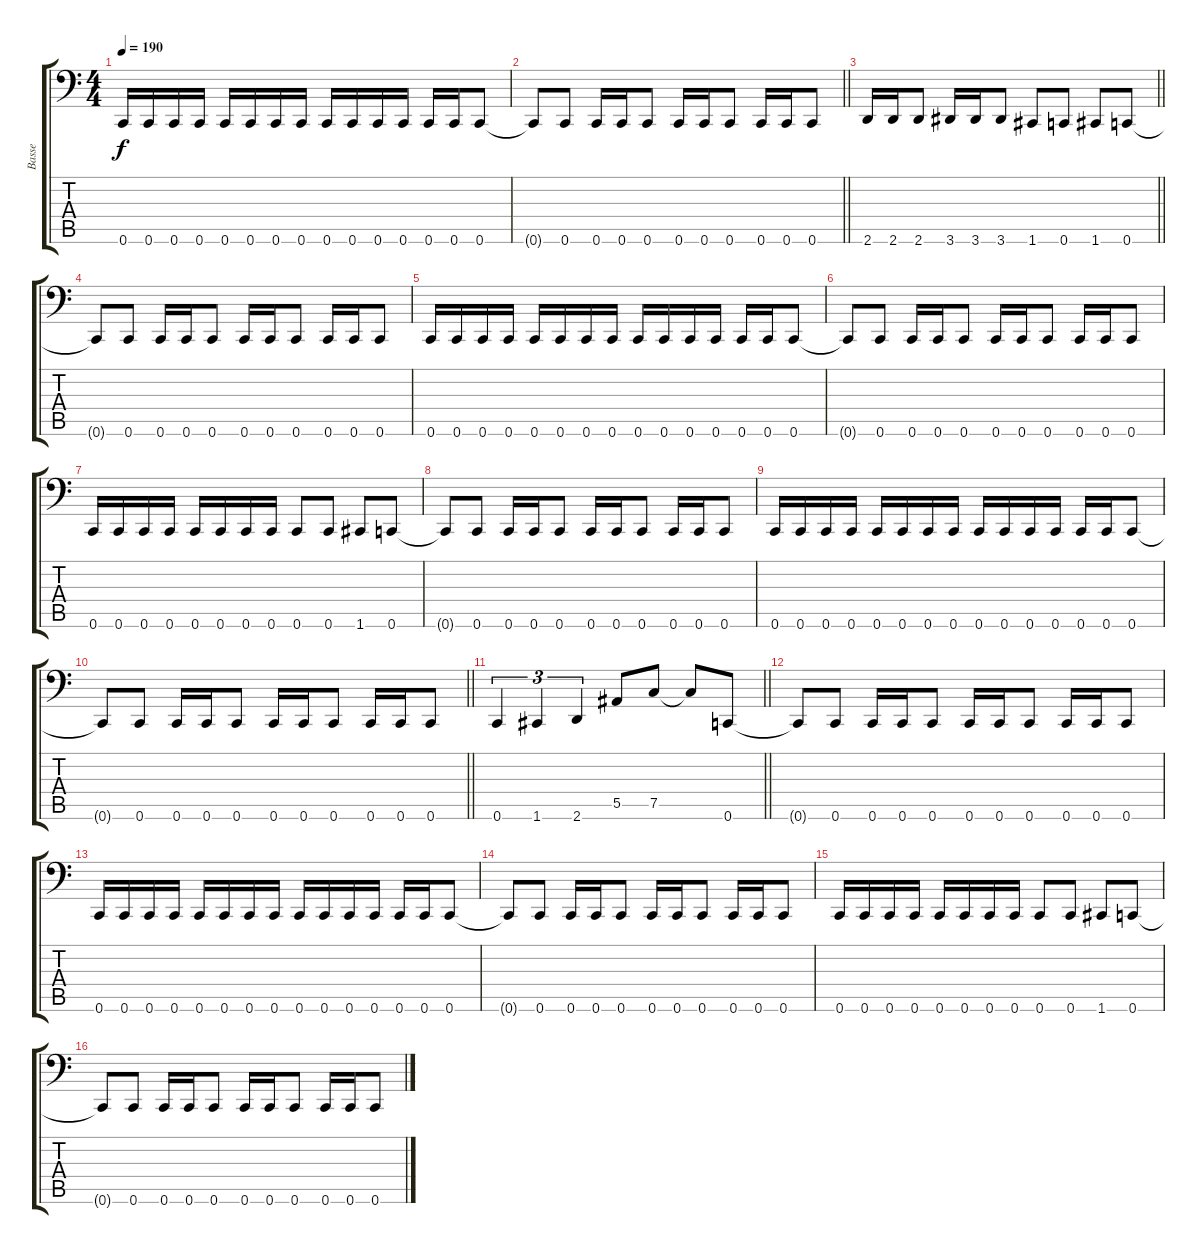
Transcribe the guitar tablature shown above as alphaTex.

\track ("Basse" "Basse") {instrument electricbasspick}
\staff {score tabs}
\tuning (C3 G2 Eb2 Bb1 F1 C1) {hide}
\ts (4 4)
\tempo 190
\clef f4
\ks c
0.6.16{dy f} 0.6.16 0.6.16 0.6.16 0.6.16 0.6.16 0.6.16 0.6.16 0.6.16 0.6.16 0.6.16 0.6.16 0.6.16 0.6.16 0.6.8 |
\barLineRight lightlight
0.6{t}.8 0.6.8 0.6.16 0.6.16 0.6.8 0.6.16 0.6.16 0.6.8 0.6.16 0.6.16 0.6.8 |
\barLineRight lightlight
2.6.16 2.6.16 2.6.8 3.6.16 3.6.16 3.6.8 1.6.8 0.6.8 1.6.8 0.6.8 |
0.6{t}.8 0.6.8 0.6.16 0.6.16 0.6.8 0.6.16 0.6.16 0.6.8 0.6.16 0.6.16 0.6.8 |
0.6.16 0.6.16 0.6.16 0.6.16 0.6.16 0.6.16 0.6.16 0.6.16 0.6.16 0.6.16 0.6.16 0.6.16 0.6.16 0.6.16 0.6.8 |
0.6{t}.8 0.6.8 0.6.16 0.6.16 0.6.8 0.6.16 0.6.16 0.6.8 0.6.16 0.6.16 0.6.8 |
0.6.16 0.6.16 0.6.16 0.6.16 0.6.16 0.6.16 0.6.16 0.6.16 0.6.8 0.6.8 1.6.8 0.6.8 |
0.6{t}.8 0.6.8 0.6.16 0.6.16 0.6.8 0.6.16 0.6.16 0.6.8 0.6.16 0.6.16 0.6.8 |
0.6.16 0.6.16 0.6.16 0.6.16 0.6.16 0.6.16 0.6.16 0.6.16 0.6.16 0.6.16 0.6.16 0.6.16 0.6.16 0.6.16 0.6.8 |
\barLineRight lightlight
0.6{t}.8 0.6.8 0.6.16 0.6.16 0.6.8 0.6.16 0.6.16 0.6.8 0.6.16 0.6.16 0.6.8 |
\barLineRight lightlight
0.6.4{tu (3 2)} 1.6.4{tu (3 2)} 2.6.4{tu (3 2)} 5.5.8 7.5.8 7.5{t}.8 0.6.8 |
0.6{t}.8 0.6.8 0.6.16 0.6.16 0.6.8 0.6.16 0.6.16 0.6.8 0.6.16 0.6.16 0.6.8 |
0.6.16 0.6.16 0.6.16 0.6.16 0.6.16 0.6.16 0.6.16 0.6.16 0.6.16 0.6.16 0.6.16 0.6.16 0.6.16 0.6.16 0.6.8 |
0.6{t}.8 0.6.8 0.6.16 0.6.16 0.6.8 0.6.16 0.6.16 0.6.8 0.6.16 0.6.16 0.6.8 |
0.6.16 0.6.16 0.6.16 0.6.16 0.6.16 0.6.16 0.6.16 0.6.16 0.6.8 0.6.8 1.6.8 0.6.8 |
0.6{t}.8 0.6.8 0.6.16 0.6.16 0.6.8 0.6.16 0.6.16 0.6.8 0.6.16 0.6.16 0.6.8
